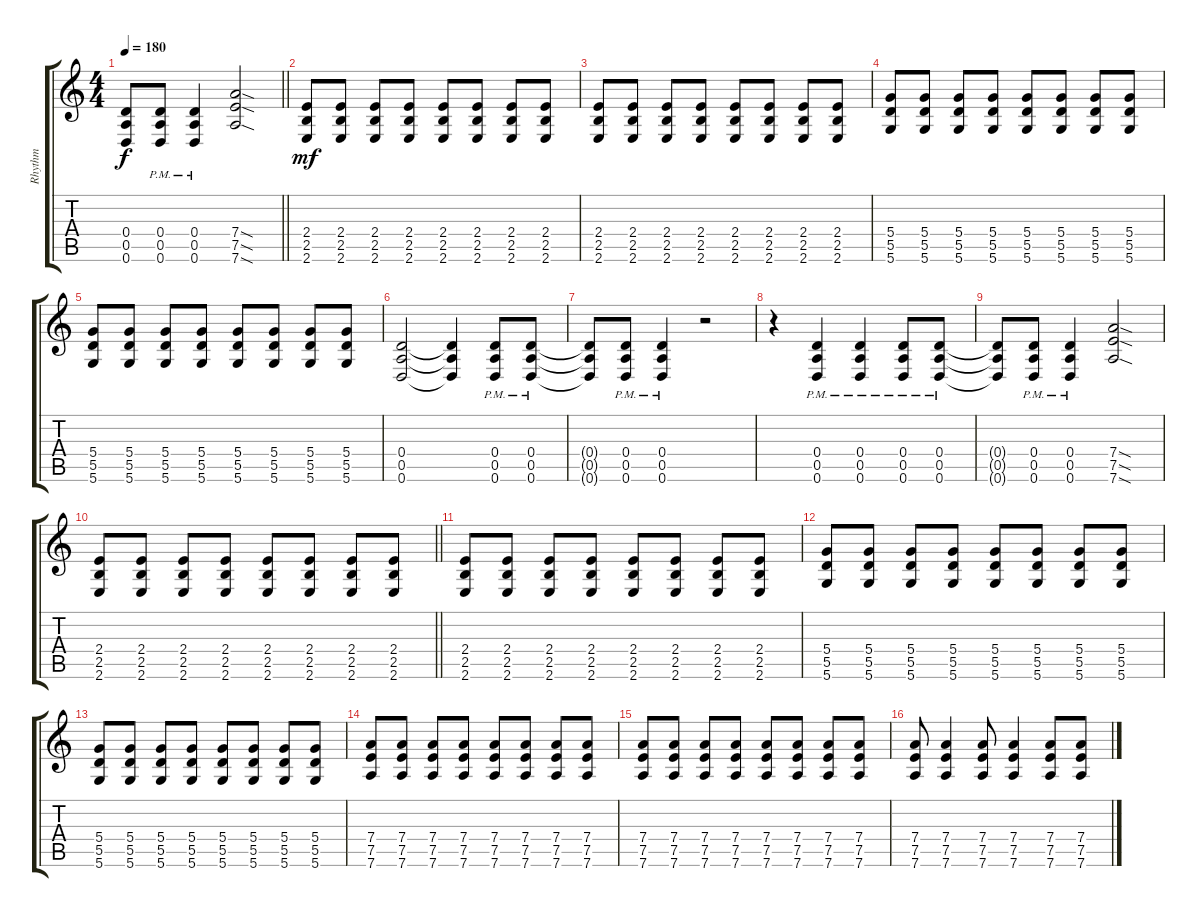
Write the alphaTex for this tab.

\track ("Rhythm" "Rhythm") {instrument overdrivenguitar}
\staff {score tabs}
\tuning (E4 B3 G3 D3 A2 D2) {hide}
\ts (4 4)
\tempo 180
\clef g2
\barLineRight lightlight
\ks c
(0.4{t} 0.5{t} 0.6{t}).8{dy f} (0.4{pm} 0.5{pm} 0.6{pm}).8 (0.4{pm} 0.5{pm} 0.6{pm}).4 (7.4{sod} 7.5{sod} 7.6{sod}).2 |
(2.4 2.5 2.6).8{dy mf} (2.4 2.5 2.6).8 (2.4 2.5 2.6).8 (2.4 2.5 2.6).8 (2.4 2.5 2.6).8 (2.4 2.5 2.6).8 (2.4 2.5 2.6).8 (2.4 2.5 2.6).8 |
(2.4 2.5 2.6).8 (2.4 2.5 2.6).8 (2.4 2.5 2.6).8 (2.4 2.5 2.6).8 (2.4 2.5 2.6).8 (2.4 2.5 2.6).8 (2.4 2.5 2.6).8 (2.4 2.5 2.6).8 |
(5.4 5.5 5.6).8 (5.4 5.5 5.6).8 (5.4 5.5 5.6).8 (5.4 5.5 5.6).8 (5.4 5.5 5.6).8 (5.4 5.5 5.6).8 (5.4 5.5 5.6).8 (5.4 5.5 5.6).8 |
(5.4 5.5 5.6).8 (5.4 5.5 5.6).8 (5.4 5.5 5.6).8 (5.4 5.5 5.6).8 (5.4 5.5 5.6).8 (5.4 5.5 5.6).8 (5.4 5.5 5.6).8 (5.4 5.5 5.6).8 |
(0.4 0.5 0.6).2 (0.4{t} 0.5{t} 0.6{t}).4 (0.4{pm} 0.5{pm} 0.6{pm}).8 (0.4{pm} 0.5{pm} 0.6{pm}).8 |
(0.4{t} 0.5{t} 0.6{t}).8 (0.4{pm} 0.5{pm} 0.6{pm}).8 (0.4{pm} 0.5{pm} 0.6{pm}).4 r.2 |
r.4 (0.4{pm} 0.5{pm} 0.6{pm}).4 (0.4{pm} 0.5{pm} 0.6{pm}).4 (0.4{pm} 0.5{pm} 0.6{pm}).8 (0.4{pm} 0.5{pm} 0.6{pm}).8 |
(0.4{t} 0.5{t} 0.6{t}).8 (0.4{pm} 0.5{pm} 0.6{pm}).8 (0.4{pm} 0.5{pm} 0.6{pm}).4 (7.4{sod} 7.5{sod} 7.6{sod}).2 |
\barLineRight lightlight
(2.4 2.5 2.6).8 (2.4 2.5 2.6).8 (2.4 2.5 2.6).8 (2.4 2.5 2.6).8 (2.4 2.5 2.6).8 (2.4 2.5 2.6).8 (2.4 2.5 2.6).8 (2.4 2.5 2.6).8 |
(2.4 2.5 2.6).8 (2.4 2.5 2.6).8 (2.4 2.5 2.6).8 (2.4 2.5 2.6).8 (2.4 2.5 2.6).8 (2.4 2.5 2.6).8 (2.4 2.5 2.6).8 (2.4 2.5 2.6).8 |
(5.4 5.5 5.6).8 (5.4 5.5 5.6).8 (5.4 5.5 5.6).8 (5.4 5.5 5.6).8 (5.4 5.5 5.6).8 (5.4 5.5 5.6).8 (5.4 5.5 5.6).8 (5.4 5.5 5.6).8 |
(5.4 5.5 5.6).8 (5.4 5.5 5.6).8 (5.4 5.5 5.6).8 (5.4 5.5 5.6).8 (5.4 5.5 5.6).8 (5.4 5.5 5.6).8 (5.4 5.5 5.6).8 (5.4 5.5 5.6).8 |
(7.4 7.5 7.6).8 (7.4 7.5 7.6).8 (7.4 7.5 7.6).8 (7.4 7.5 7.6).8 (7.4 7.5 7.6).8 (7.4 7.5 7.6).8 (7.4 7.5 7.6).8 (7.4 7.5 7.6).8 |
(7.4 7.5 7.6).8 (7.4 7.5 7.6).8 (7.4 7.5 7.6).8 (7.4 7.5 7.6).8 (7.4 7.5 7.6).8 (7.4 7.5 7.6).8 (7.4 7.5 7.6).8 (7.4 7.5 7.6).8 |
(7.4 7.5 7.6).8 (7.4 7.5 7.6).4 (7.4 7.5 7.6).8 (7.4 7.5 7.6).4 (7.4 7.5 7.6).8 (7.4 7.5 7.6).8
